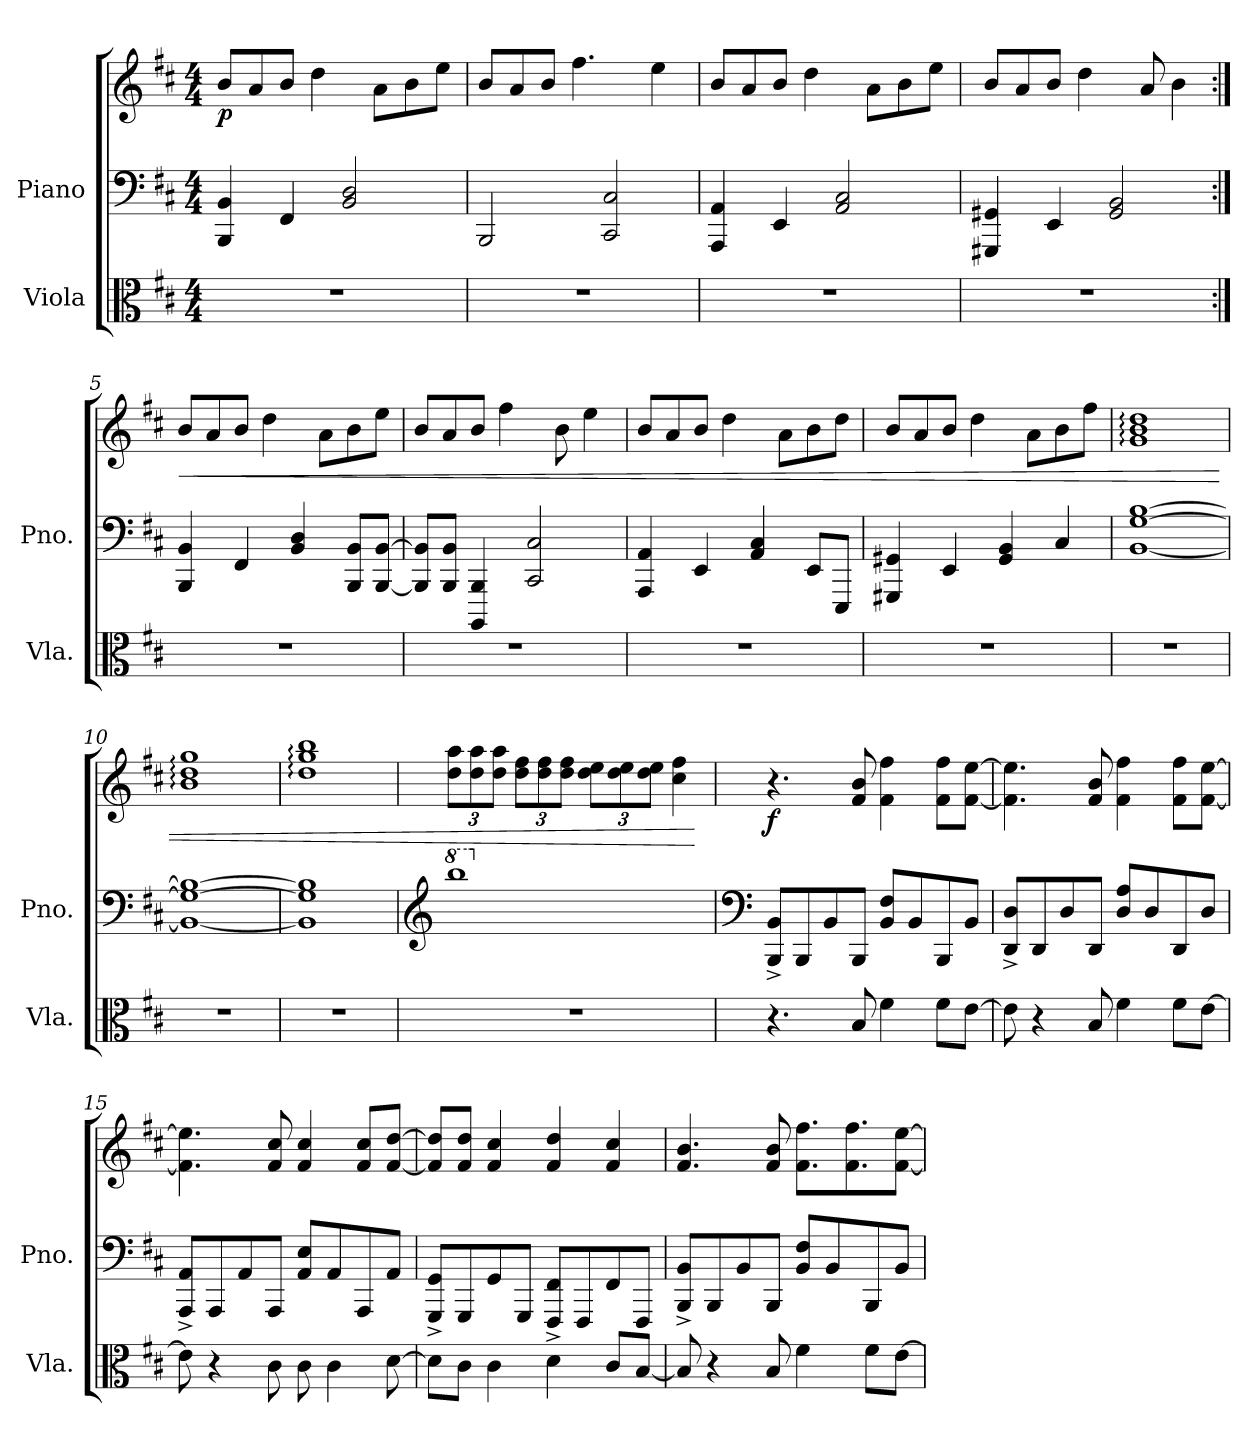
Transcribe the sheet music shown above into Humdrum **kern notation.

**kern	**kern	**kern	**dynam
*part2	*part1	*part1	*part1
*staff3	*staff2	*staff1	*staff1/2
*I"Viola	*I"Piano	*	*
*I'Vla.	*I'Pno.	*	*
*clefC3	*clefF4	*clefG2	*
*k[f#c#]	*k[f#c#]	*k[f#c#]	*
*M4/4	*M4/4	*M4/4	*
*MM140	*MM140	*MM140	*
=1	=1	=1	=1
!	!	!	!LO:DY:b
1r	4BBB/ 4BB/	8b/L	p
.	.	8a/	.
.	4FF#/	8b/J	.
.	.	4dd\	.
.	2BB/ 2D/	.	.
.	.	8a\L	.
.	.	8b\	.
.	.	8ee\J	.
=2	=2	=2	=2
1r	2BBB/	8b/L	.
.	.	8a/	.
.	.	8b/J	.
.	.	4.ff#\	.
.	2CC#/ 2C#/	.	.
.	.	4ee\	.
=3	=3	=3	=3
1r	4AAA/ 4AA/	8b/L	.
.	.	8a/	.
.	4EE/	8b/J	.
.	.	4dd\	.
.	2AA/ 2C#/	.	.
.	.	8a\L	.
.	.	8b\	.
.	.	8ee\J	.
=4	=4	=4	=4
1r	4GGG#X/ 4GG#X/	8b/L	.
.	.	8a/	.
.	4EE/	8b/J	.
.	.	4dd\	.
.	2GG#/ 2BB/	.	.
.	.	8a/	.
.	.	4b\	.
=5:|!	=5:|!	=5:|!	=5:|!
!	!	!	!LO:HP:b
1r	4BBB/ 4BB/	8b/L	<
.	.	8a/	.
.	4FF#/	8b/J	.
.	.	4dd\	.
.	4BB/ 4D/	.	.
.	.	8a\L	.
.	8BBB/ 8BB/L	8b\	.
.	[8BBB/ [8BB/J	8ee\J	.
!!LO:LB:g=z
=6	=6	=6	=6
1r	8BBB/] 8BB/]L	8b/L	.
.	8BBB/ 8BB/J	8a/	.
.	4BBBB/ 4BBB/	8b/J	.
.	.	4ff#\	.
.	2CC#/ 2C#/	.	.
.	.	8b\	.
.	.	4ee\	.
=7	=7	=7	=7
1r	4AAA/ 4AA/	8b/L	.
.	.	8a/	.
.	4EE/	8b/J	.
.	.	4dd\	.
.	4AA/ 4C#/	.	.
.	.	8a\L	.
.	8EE/L	8b\	.
.	8EEE/J	8dd\J	.
=8	=8	=8	=8
1r	4GGG#X/ 4GG#X/	8b/L	.
.	.	8a/	.
.	4EE/	8b/J	.
.	.	4dd\	.
.	4GG#/ 4BB/	.	.
.	.	8a\L	.
.	4C#/	8b\	.
.	.	8ff#\J	.
=9	=9	=9	=9
1r	[1BB [1G [1B	1g: 1b: 1dd:	.
=10	=10	=10	=10
1r	1BB_ 1G_ 1B_	1b: 1dd: 1gg:	.
=11	=11	=11	=11
1r	1BB] 1G] 1B]	1dd: 1gg: 1bb:	.
!!LO:LB:g=z
=12	=12	=12	=12
*	*clefG2	*	*
*	*8va	*	*
*	*	*Xbrackettup	*
1r	1bbb	12dd\ 12aa\L	.
.	.	12dd\ 12aa\	.
.	.	12dd\ 12aa\J	.
.	.	12dd\ 12ff#\L	.
.	.	12dd\ 12ff#\	.
.	.	12dd\ 12ff#\J	.
.	.	12dd\ 12ee\L	.
.	.	12dd\ 12ee\	.
.	.	12dd\ 12ee\J	.
.	.	4cc#\ 4ff#\	.
.	.	.	[
=13	=13	=13	=13
*	*clefF4	*	*
*	*X8va	*	*
!	!	!	!LO:DY:b
4.r	8BBB/^ 8BB/^L	4.r	f
.	8BBB/	.	.
.	8BB/	.	.
8B/	8BBB/J	8f#/ 8b/	.
4f#\	8BB/ 8F#/L	4f#\ 4ff#\	.
.	8BB/	.	.
8f#\L	8BBB/	8f#\ 8ff#\L	.
[8e\J	8BB/J	[8f#\ [8ee\J	.
=14	=14	=14	=14
8e\]	8DD/^ 8D/^L	4.f#\] 4.ee\]	.
4r	8DD/	.	.
.	8D/	.	.
8B/	8DD/J	8f#/ 8b/	.
4f#\	8D/ 8A/L	4f#\ 4ff#\	.
.	8D/	.	.
8f#\L	8DD/	8f#\ 8ff#\L	.
[8e\J	8D/J	[8f#\ [8ee\J	.
=15	=15	=15	=15
8e\]	8AAA/^ 8AA/^L	4.f#\] 4.ee\]	.
4r	8AAA/	.	.
.	8AA/	.	.
8c#\	8AAA/J	8f#/ 8cc#/	.
8c#\	8AA/ 8E/L	4f#/ 4cc#/	.
4c#\	8AA/	.	.
.	8AAA/	8f#/ 8cc#/L	.
[8d\	8AA/J	[8f#/ [8dd/J	.
!!LO:PB:g=z
=16	=16	=16	=16
8d\L]	8GGG/^ 8GG/^L	8f#/] 8dd/]L	.
8c#\J	8GGG/	8f#/ 8dd/J	.
4c#\	8GG/	4f#/ 4cc#/	.
.	8GGG/J	.	.
4d\	8FFF#/^ 8FF#/^L	4f#/ 4dd/	.
.	8FFF#/	.	.
8c#/L	8FF#/	4f#/ 4cc#/	.
[8B/J	8FFF#/J	.	.
=17	=17	=17	=17
8B/]	8BBB/^ 8BB/^L	4.f#/ 4.b/	.
4r	8BBB/	.	.
.	8BB/	.	.
8B/	8BBB/J	8f#/ 8b/	.
4f#\	8BB/ 8F#/L	8.f#\ 8.ff#\L	.
.	8BB/	.	.
.	.	8.f#\ 8.ff#\	.
8f#\L	8BBB/	.	.
[8e\J	8BB/J	[8f#\ [8ee\J	.
=	=	=	=
*-	*-	*-	*-
